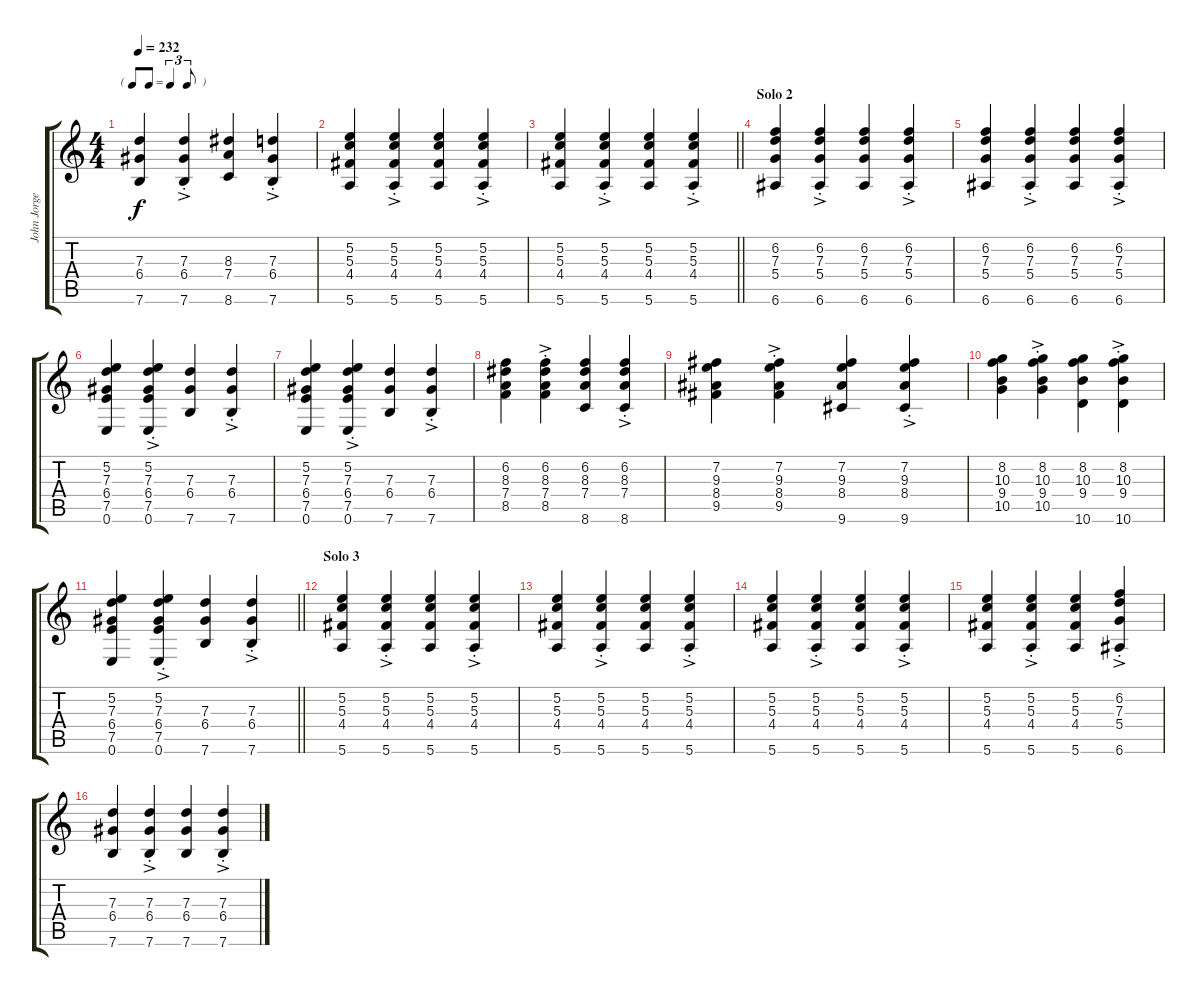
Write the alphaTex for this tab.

\track ("John Jorgenson - Rhythm 1" "John Jorge") {instrument acousticguitarsteel}
\staff {score tabs}
\tuning (E4 B3 G3 D3 A2 E2) {hide}
\ts (4 4)
\tf triplet8th
\tempo 232
\clef g2
\ks c
(7.3 6.4 7.6).4{dy f} (7.3{ac st} 6.4{ac st} 7.6{ac st}).4 (8.3 7.4 8.6).4 (7.3{ac st} 6.4{ac st} 7.6{ac st}).4 |
(5.2 5.3 4.4 5.6).4 (5.2{ac st} 5.3{ac st} 4.4{ac st} 5.6{ac st}).4 (5.2 5.3 4.4 5.6).4 (5.2{ac st} 5.3{ac st} 4.4{ac st} 5.6{ac st}).4 |
\barLineRight lightlight
(5.2 5.3 4.4 5.6).4 (5.2{ac st} 5.3{ac st} 4.4{ac st} 5.6{ac st}).4 (5.2 5.3 4.4 5.6).4 (5.2{ac st} 5.3{ac st} 4.4{ac st} 5.6{ac st}).4 |
\section ("" "Solo 2")
(6.2 7.3 5.4 6.6).4 (6.2{ac st} 7.3{ac st} 5.4{ac st} 6.6{ac st}).4 (6.2 7.3 5.4 6.6).4 (6.2{ac st} 7.3{ac st} 5.4{ac st} 6.6{ac st}).4 |
(6.2 7.3 5.4 6.6).4 (6.2{ac st} 7.3{ac st} 5.4{ac st} 6.6{ac st}).4 (6.2 7.3 5.4 6.6).4 (6.2{ac st} 7.3{ac st} 5.4{ac st} 6.6{ac st}).4 |
(5.2 7.3 6.4 7.5 0.6).4 (5.2{ac st} 7.3{ac st} 6.4{ac st} 7.5{ac st} 0.6{ac st}).4 (7.3 6.4 7.6).4 (7.3{ac st} 6.4{ac st} 7.6{ac st}).4 |
(5.2 7.3 6.4 7.5 0.6).4 (5.2{ac st} 7.3{ac st} 6.4{ac st} 7.5{ac st} 0.6{ac st}).4 (7.3 6.4 7.6).4 (7.3{ac st} 6.4{ac st} 7.6{ac st}).4 |
(6.2 8.3 7.4 8.5).4 (6.2{ac st} 8.3{ac st} 7.4{ac st} 8.5{ac st}).4 (6.2 8.3 7.4 8.6).4 (6.2{ac st} 8.3{ac st} 7.4{ac st} 8.6{ac st}).4 |
(7.2 9.3 8.4 9.5).4 (7.2{ac st} 9.3{ac st} 8.4{ac st} 9.5{ac st}).4 (7.2 9.3 8.4 9.6).4 (7.2{ac st} 9.3{ac st} 8.4{ac st} 9.6{ac st}).4 |
(8.2 10.3 9.4 10.5).4 (8.2{ac st} 10.3{ac st} 9.4{ac st} 10.5{ac st}).4 (8.2 10.3 9.4 10.6).4 (8.2{ac st} 10.3{ac st} 9.4{ac st} 10.6{ac st}).4 |
\barLineRight lightlight
(5.2 7.3 6.4 7.5 0.6).4 (5.2{ac st} 7.3{ac st} 6.4{ac st} 7.5{ac st} 0.6{ac st}).4 (7.3 6.4 7.6).4 (7.3{ac st} 6.4{ac st} 7.6{ac st}).4 |
\section ("" "Solo 3")
(5.2 5.3 4.4 5.6).4 (5.2{ac st} 5.3{ac st} 4.4{ac st} 5.6{ac st}).4 (5.2 5.3 4.4 5.6).4 (5.2{ac st} 5.3{ac st} 4.4{ac st} 5.6{ac st}).4 |
(5.2 5.3 4.4 5.6).4 (5.2{ac st} 5.3{ac st} 4.4{ac st} 5.6{ac st}).4 (5.2 5.3 4.4 5.6).4 (5.2{ac st} 5.3{ac st} 4.4{ac st} 5.6{ac st}).4 |
(5.2 5.3 4.4 5.6).4 (5.2{ac st} 5.3{ac st} 4.4{ac st} 5.6{ac st}).4 (5.2 5.3 4.4 5.6).4 (5.2{ac st} 5.3{ac st} 4.4{ac st} 5.6{ac st}).4 |
(5.2 5.3 4.4 5.6).4 (5.2{ac st} 5.3{ac st} 4.4{ac st} 5.6{ac st}).4 (5.2 5.3 4.4 5.6).4 (6.2{ac st} 7.3{ac st} 5.4{ac st} 6.6{ac st}).4 |
(7.3 6.4 7.6).4 (7.3{ac st} 6.4{ac st} 7.6{ac st}).4 (7.3 6.4 7.6).4 (7.3{ac st} 6.4{ac st} 7.6{ac st}).4
